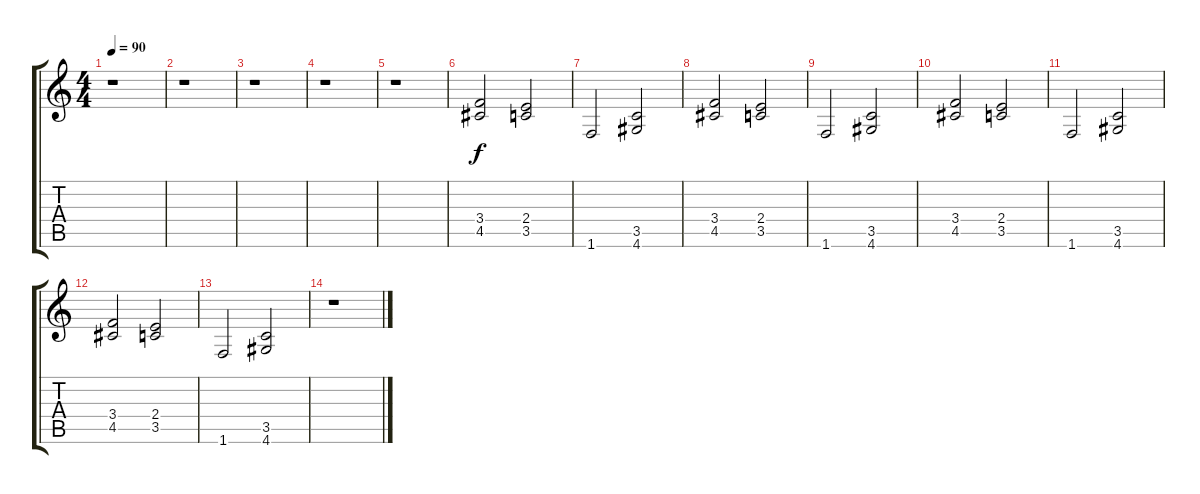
\track "" {instrument distortionguitar}
\staff {score tabs}
\tuning (E4 B3 G3 D3 A2 E2) {hide}
\ts (4 4)
\tempo 90
\clef g2
\ks c
r.1{dy f} |
r.1 |
r.1 |
r.1 |
r.1 |
(3.4 4.5).2 (2.4 3.5).2 |
1.6.2 (3.5 4.6).2 |
(3.4 4.5).2 (2.4 3.5).2 |
1.6.2 (3.5 4.6).2 |
(3.4 4.5).2 (2.4 3.5).2 |
1.6.2 (3.5 4.6).2 |
(3.4 4.5).2 (2.4 3.5).2 |
1.6.2 (3.5 4.6).2 |
r.1
